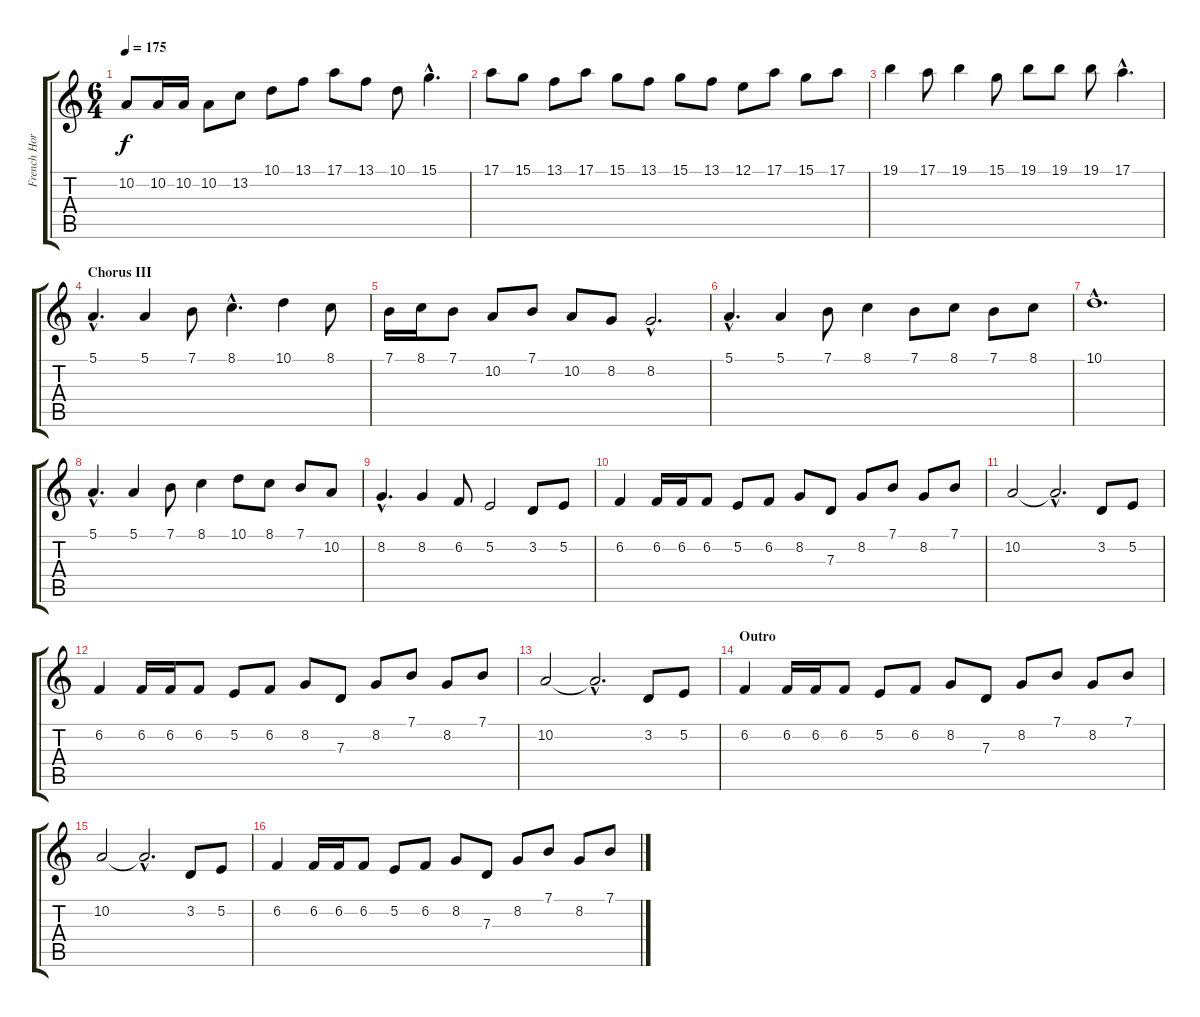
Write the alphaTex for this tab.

\track ("French Horn" "French Hor") {instrument frenchhorn}
\staff {score tabs}
\tuning (E4 B3 G3 D3 A2 E2) {hide}
\ts (6 4)
\tempo 175
\clef g2
\ks c
10.2.8{dy f} 10.2.16 10.2.16 10.2.8 13.2.8 10.1.8 13.1.8 17.1.8 13.1.8 10.1.8 15.1{hac}.4{d} |
17.1.8 15.1.8 13.1.8 17.1.8 15.1.8 13.1.8 15.1.8 13.1.8 12.1.8 17.1.8 15.1.8 17.1.8 |
19.1.4 17.1.8 19.1.4 15.1.8 19.1.8 19.1.8 19.1.8 17.1{hac}.4{d} |
\section ("" "Chorus III")
5.1{hac}.4{d} 5.1.4 7.1.8 8.1{hac}.4{d} 10.1.4 8.1.8 |
7.1.16 8.1.16 7.1.8 10.2.8 7.1.8 10.2.8 8.2.8 8.2{hac}.2{d} |
5.1{hac}.4{d} 5.1.4 7.1.8 8.1.4 7.1.8 8.1.8 7.1.8 8.1.8 |
10.1{hac}.1{d} |
5.1{hac}.4{d} 5.1.4 7.1.8 8.1.4 10.1.8 8.1.8 7.1.8 10.2.8 |
8.2{hac}.4{d} 8.2.4 6.2.8 5.2.2 3.2.8 5.2.8 |
6.2.4 6.2.16 6.2.16 6.2.8 5.2.8 6.2.8 8.2.8 7.3.8 8.2.8 7.1.8 8.2.8 7.1.8 |
10.2.2 10.2{hac t}.2{d} 3.2.8 5.2.8 |
6.2.4 6.2.16 6.2.16 6.2.8 5.2.8 6.2.8 8.2.8 7.3.8 8.2.8 7.1.8 8.2.8 7.1.8 |
10.2.2 10.2{hac t}.2{d} 3.2.8 5.2.8 |
\section ("" "Outro")
6.2.4 6.2.16 6.2.16 6.2.8 5.2.8 6.2.8 8.2.8 7.3.8 8.2.8 7.1.8 8.2.8 7.1.8 |
10.2.2 10.2{hac t}.2{d} 3.2.8 5.2.8 |
6.2.4 6.2.16 6.2.16 6.2.8 5.2.8 6.2.8 8.2.8 7.3.8 8.2.8 7.1.8 8.2.8 7.1.8
